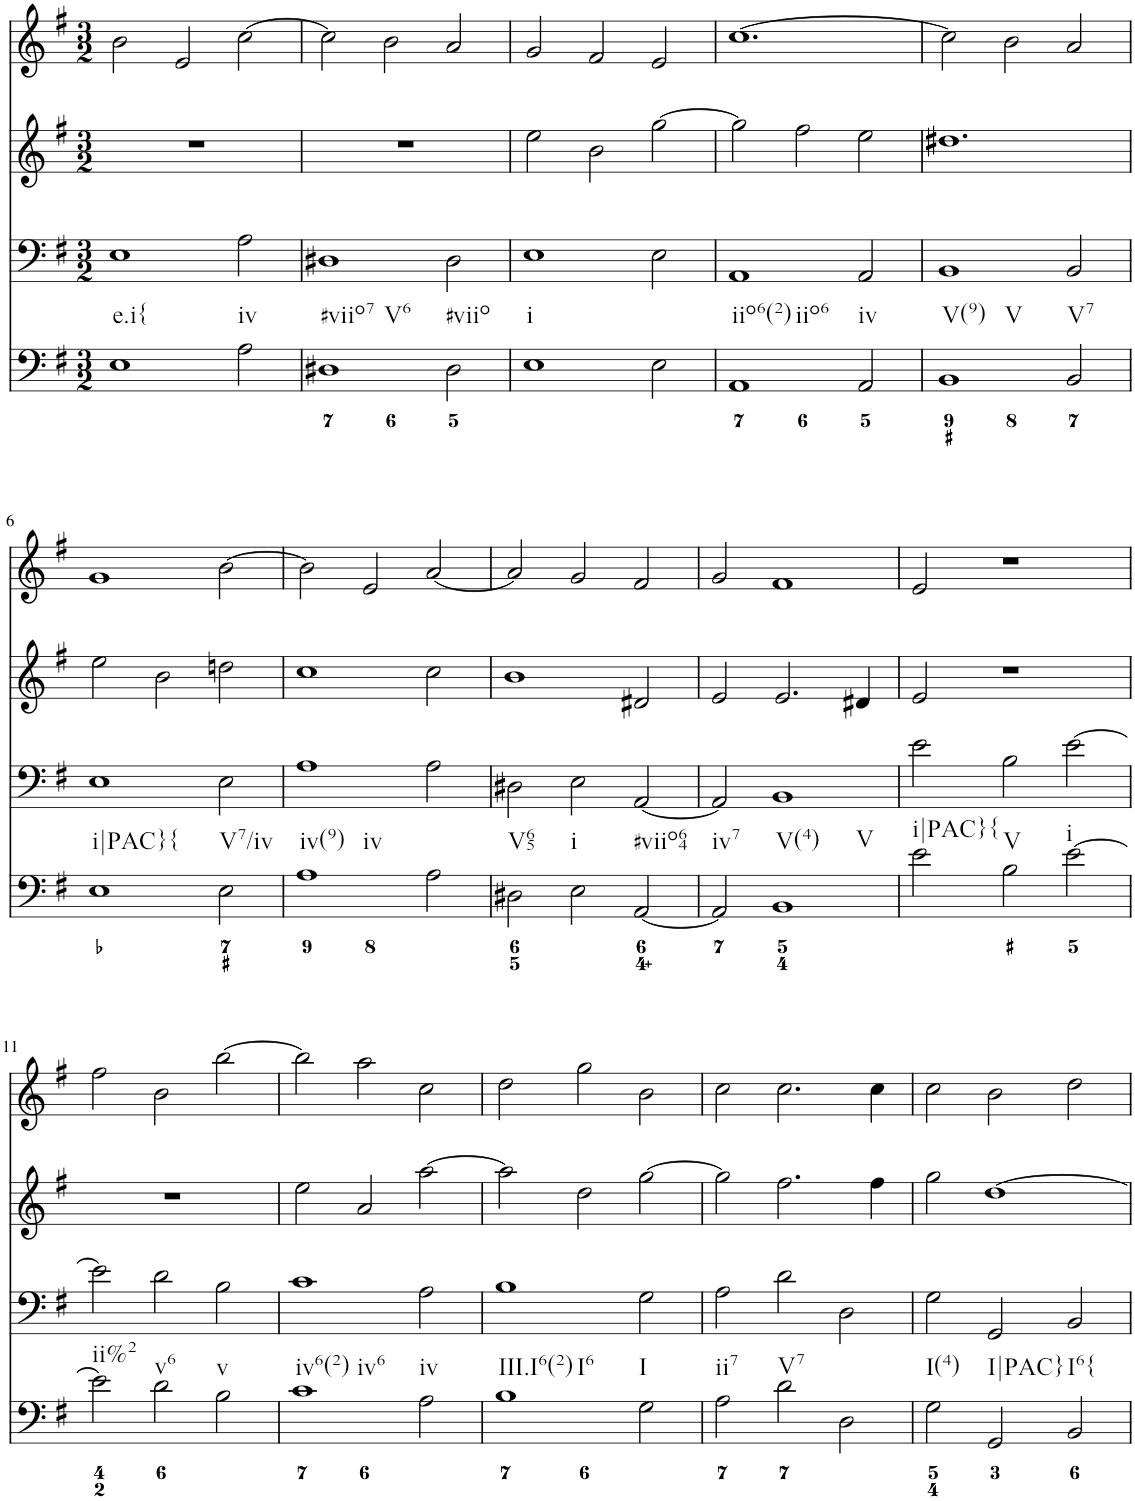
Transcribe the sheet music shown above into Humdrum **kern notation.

**kern	**kern	**kern	**kern
*part4	*part3	*part2	*part1
*staff4	*staff3	*staff2	*staff1
*I"Piano	*I"Piano	*I"Piano	*I"Piano
*I'Pno	*I'Pno	*I'Pno	*I'Pno
*clefF4	*clefF4	*clefG2	*clefG2
*k[f#]	*k[f#]	*k[f#]	*k[f#]
*e:	*e:	*e:	*e:
*M3/2	*M3/2	*M3/2	*M3/2
=1	=1	=1	=1
!LO:TX:b:t=e.i{	!	!	!
1E	1E	1.r	2b\
.	.	.	2e/
!LO:TX:b:t=iv	!	!	!
2A\	2A\	.	[2cc\
=2	=2	=2	=2
!LO:TX:b:t=#viio7	!	!	!
!LO:TX:b:t=V6	!	!	!
1D#X	1D#X	1.r	2cc\]
.	.	.	2b\
!LO:TX:b:t=#viio	!	!	!
2D#\	2D#\	.	2a/
=3	=3	=3	=3
!LO:TX:b:t=i	!	!	!
1E	1E	2ee\	2g/
.	.	2b\	2f#/
2E\	2E\	[2gg\	2e/
=4	=4	=4	=4
!LO:TX:b:t=iio6(2)	!	!	!
!LO:TX:b:t=iio6	!	!	!
1AA	1AA	2gg\]	[1.cc
.	.	2ff#\	.
!LO:TX:b:t=iv	!	!	!
2AA/	2AA/	2ee\	.
=5	=5	=5	=5
!LO:TX:b:t=V(9)	!	!	!
!LO:TX:b:t=V	!	!	!
1BB	1BB	1.dd#X	2cc\]
.	.	.	2b\
!LO:TX:b:t=V7	!	!	!
2BB/	2BB/	.	2a/
!!LO:LB:g=z
=6	=6	=6	=6
!LO:TX:b:t=i|PAC}{	!	!	!
1E	1E	2ee\	1g
.	.	2b\	.
!LO:TX:b:t=V7/iv	!	!	!
2E\	2E\	2ddn\	[2b\
=7	=7	=7	=7
!LO:TX:b:t=iv(9)	!	!	!
!LO:TX:b:t=iv	!	!	!
1A	1A	1cc	2b\]
.	.	.	2e/
2A\	2A\	2cc\	[2a/
=8	=8	=8	=8
!LO:TX:b:t=V65	!	!	!
2D#X\	2D#X\	1b	2a/]
!LO:TX:b:t=i	!	!	!
2E\	2E\	.	2g/
!LO:TX:b:t=#viio64	!	!	!
[2AA/	[2AA/	2d#X/	2f#/
=9	=9	=9	=9
!LO:TX:b:t=iv7	!	!	!
2AA/]	2AA/]	2e/	2g/
!LO:TX:b:t=V(4)	!	!	!
!LO:TX:b:t=V	!	!	!
1BB	1BB	2.e/	1f#
.	.	4d#X/	.
=10	=10	=10	=10
!LO:TX:b:t=i|PAC}{	!	!	!
2e\	2e\	2e/	2e/
!LO:TX:b:t=V	!	!	!
2B\	2B\	1r	1r
!LO:TX:b:t=i	!	!	!
[2e\	[2e\	.	.
!!LO:LB:g=z
=11	=11	=11	=11
!LO:TX:b:t=ii%2	!	!	!
2e\]	2e\]	1.r	2ff#\
!LO:TX:b:t=v6	!	!	!
2d\	2d\	.	2b\
!LO:TX:b:t=v	!	!	!
2B\	2B\	.	[2bb\
=12	=12	=12	=12
!LO:TX:b:t=iv6(2)	!	!	!
!LO:TX:b:t=iv6	!	!	!
1c	1c	2ee\	2bb\]
.	.	2a/	2aa\
!LO:TX:b:t=iv	!	!	!
2A\	2A\	[2aa\	2cc\
=13	=13	=13	=13
!LO:TX:b:t=III.I6(2)	!	!	!
!LO:TX:b:t=I6	!	!	!
1B	1B	2aa\]	2dd\
.	.	2dd\	2gg\
!LO:TX:b:t=I	!	!	!
2G\	2G\	[2gg\	2b\
=14	=14	=14	=14
!LO:TX:b:t=ii7	!	!	!
2A\	2A\	2gg\]	2cc\
!LO:TX:b:t=V7	!	!	!
2d\	2d\	2.ff#\	2.cc\
2D\	2D\	.	.
.	.	4ff#\	4cc\
=15	=15	=15	=15
!LO:TX:b:t=I(4)	!	!	!
2G\	2G\	2gg\	2cc\
!LO:TX:b:t=I|PAC}	!	!	!
2GG/	2GG/	[1dd	2b\
!LO:TX:b:t=I6{	!	!	!
2BB/	2BB/	.	2dd\
=	=	=	=
*-	*-	*-	*-
